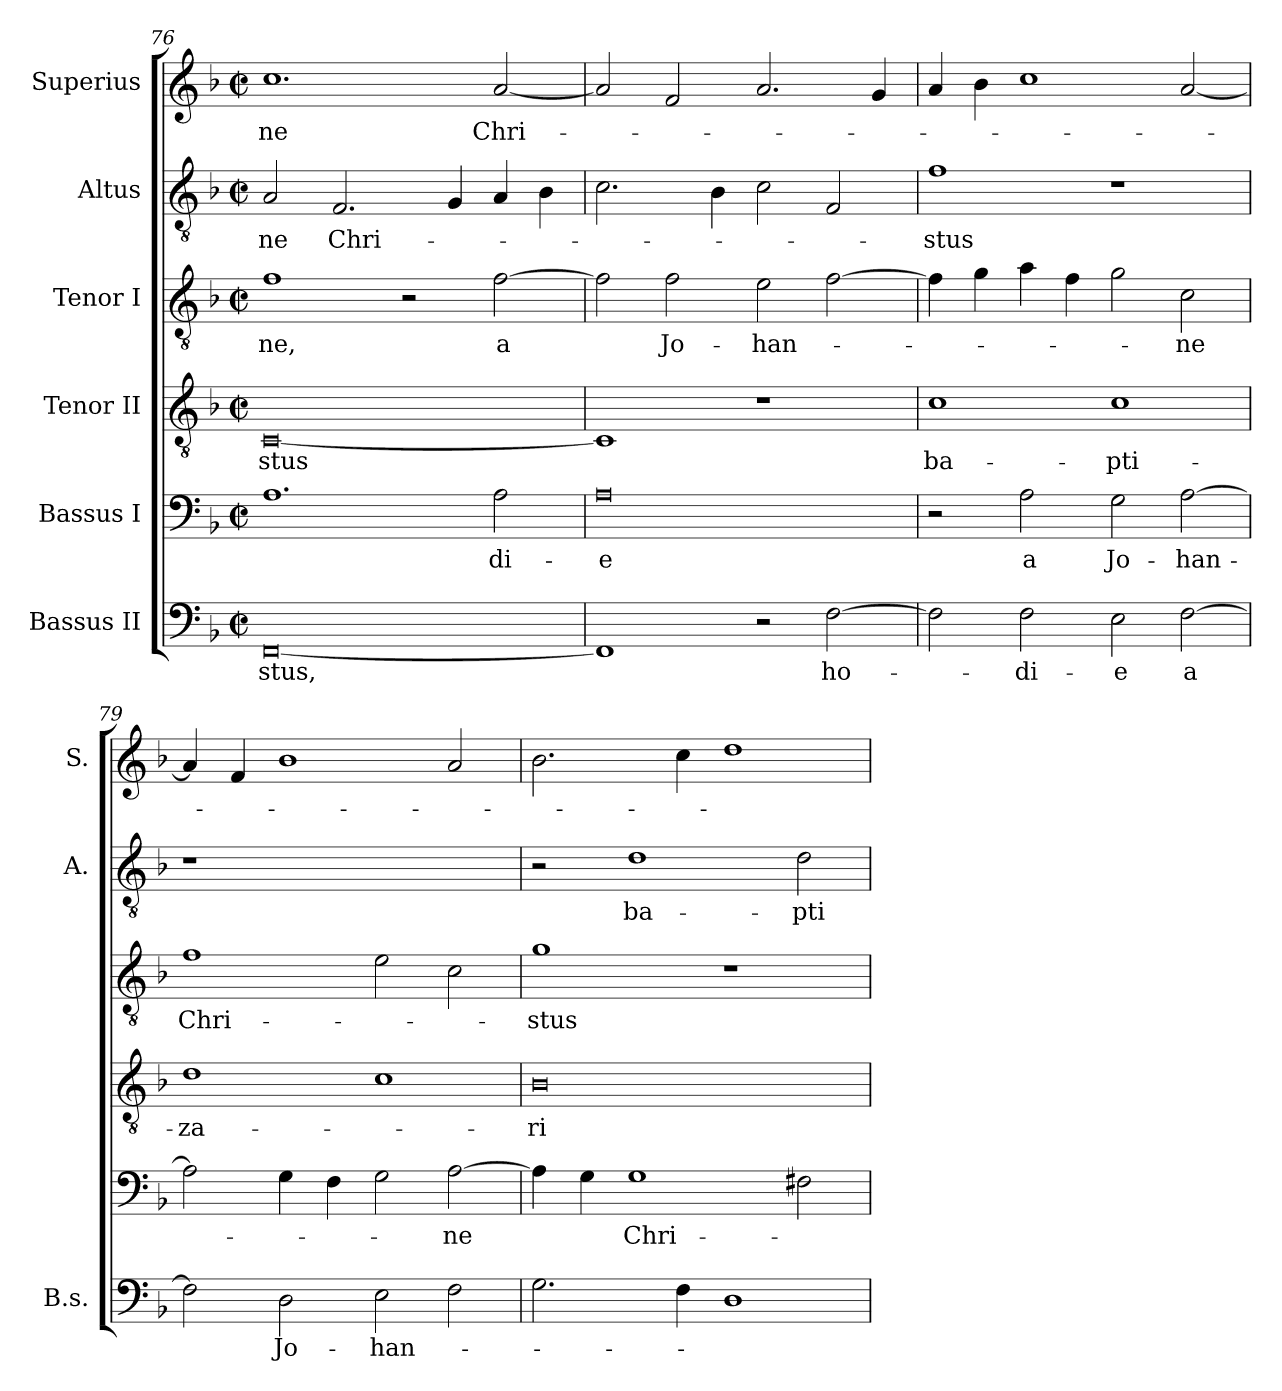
**kern	**text	**kern	**text	**kern	**text	**kern	**text	**kern	**text	**kern	**text
*part6	*part6	*part5	*part5	*part4	*part4	*part3	*part3	*part2	*part2	*part1	*part1
*staff6	*staff6	*staff5	*staff5	*staff4	*staff4	*staff3	*staff3	*staff2	*staff2	*staff1	*staff1
*I"Bassus II	*	*I"Bassus I	*	*I"Tenor II	*	*I"Tenor I	*	*I"Altus	*	*I"Superius	*
*I'B.s.	*	*	*	*	*	*	*	*I'A.	*	*I'S.	*
*clefF4	*	*clefF4	*	*clefGv2	*	*clefGv2	*	*clefGv2	*	*clefG2	*
*	*	*	*	*ITrd7c12	*	*ITrd7c12	*	*ITrd7c12	*	*	*
*k[b-]	*	*k[b-]	*	*k[b-]	*	*k[b-]	*	*k[b-]	*	*k[b-]	*
*F:	*	*F:	*	*F:	*	*F:	*	*F:	*	*F:	*
*M2/2	*	*M2/2	*	*M2/2	*	*M2/2	*	*M2/2	*	*M2/2	*
*met(c|)	*	*met(c|)	*	*met(c|)	*	*met(c|)	*	*met(c|)	*	*met(c|)	*
=76	=76	=76	=76	=76	=76	=76	=76	=76	=76	=76	=76
!	!LO:LY:b:color=#000000	!	!	!	!	!	!	!	!	!	!
!	!	!	!	!	!LO:LY:b:color=#000000	!	!	!	!	!	!
!	!	!	!	!	!	!	!LO:LY:b:color=#000000	!	!	!	!
!	!	!	!	!	!	!	!	!	!LO:LY:b:color=#000000	!	!
!	!	!	!	!	!	!	!	!	!	!	!LO:LY:b:color=#000000
[<0FFi	-stus,	1.Ai	.	[<0CCi	-stus	1Fi	-ne,	2AAi/	-ne	1.cci	-ne
!	!	!	!	!	!	!	!	!	!LO:LY:b:color=#000000	!	!
.	.	.	.	.	.	.	.	2.FFi/	Chri-	.	.
.	.	.	.	.	.	2r	.	.	.	.	.
.	.	.	.	.	.	.	.	4GGi/	.	.	.
!	!	!	!LO:LY:b:color=#000000	!	!	!	!	!	!	!	!
!	!	!	!	!	!	!	!LO:LY:b:color=#000000	!	!	!	!
!	!	!	!	!	!	!	!	!	!	!	!LO:LY:b:color=#000000
.	.	2Ai\	-di-	.	.	[>2Fi\	a	4AAi/	.	[<2ai/	Chri-
.	.	.	.	.	.	.	.	4BB-i\	.	.	.
=77	=77	=77	=77	=77	=77	=77	=77	=77	=77	=77	=77
!	!	!	!LO:LY:b:color=#000000	!	!	!	!	!	!	!	!
1FFi]	.	0Ai	-e	1CCi]	.	2Fi\]	.	2.Ci\	.	2ai/]	.
!	!	!	!	!	!	!	!LO:LY:b:color=#000000	!	!	!	!
.	.	.	.	.	.	2Fi\	Jo-	.	.	2fi/	.
.	.	.	.	.	.	.	.	4BB-i\	.	.	.
!	!	!	!	!	!	!	!LO:LY:b:color=#000000	!	!	!	!
2r	.	.	.	1r	.	2Ei\	-han-	2Ci\	.	2.ai/	.
!	!LO:LY:b:color=#000000	!	!	!	!	!	!	!	!	!	!
[>2Fi\	ho-	.	.	.	.	[>2Fi\	.	2FFi/	.	.	.
.	.	.	.	.	.	.	.	.	.	4gi/	.
=78	=78	=78	=78	=78	=78	=78	=78	=78	=78	=78	=78
!	!	!	!	!	!LO:LY:b:color=#000000	!	!	!	!	!	!
!	!	!	!	!	!	!	!	!	!LO:LY:b:color=#000000	!	!
2Fi\]	.	2r	.	1Ci	ba-	4Fi\]	.	1Fi	-stus	4ai/	.
.	.	.	.	.	.	4Gi\	.	.	.	4b-i\	.
!	!LO:LY:b:color=#000000	!	!	!	!	!	!	!	!	!	!
!	!	!	!LO:LY:b:color=#000000	!	!	!	!	!	!	!	!
2Fi\	-di-	2Ai\	a	.	.	4Ai\	.	.	.	1cci	.
.	.	.	.	.	.	4Fi\	.	.	.	.	.
!	!LO:LY:b:color=#000000	!	!	!	!	!	!	!	!	!	!
!	!	!	!LO:LY:b:color=#000000	!	!	!	!	!	!	!	!
!	!	!	!	!	!LO:LY:b:color=#000000	!	!	!	!	!	!
2Ei\	-e	2Gi\	Jo-	1Ci	-pti-	2Gi\	.	1r	.	.	.
!	!LO:LY:b:color=#000000	!	!	!	!	!	!	!	!	!	!
!	!	!	!LO:LY:b:color=#000000	!	!	!	!	!	!	!	!
!	!	!	!	!	!	!	!LO:LY:b:color=#000000	!	!	!	!
[>2Fi\	a	[>2Ai\	-han-	.	.	2Ci\	-ne	.	.	[<2ai/	.
!!LO:PB:g=z
=79	=79	=79	=79	=79	=79	=79	=79	=79	=79	=79	=79
!	!	!	!	!	!LO:LY:b:color=#000000	!	!	!	!	!	!
!	!	!	!	!	!	!	!LO:LY:b:color=#000000	!LO:N:vis=1	!	!	!
2Fi\]	.	2Ai\]	.	1Di	-za-	1Fi	Chri-	1r	.	4ai/]	.
.	.	.	.	.	.	.	.	.	.	4fi/	.
!	!LO:LY:b:color=#000000	!	!	!	!	!	!	!	!	!	!
2Di\	Jo-	4Gi\	.	.	.	.	.	.	.	1b-i	.
.	.	4Fi\	.	.	.	.	.	.	.	.	.
!	!LO:LY:b:color=#000000	!	!	!	!	!	!	!	!	!	!
2Ei\	-han-	2Gi\	.	1Ci	.	2Ei\	.	1ryy	.	.	.
!	!	!	!LO:LY:b:color=#000000	!	!	!	!	!	!	!	!
2Fi\	.	[>2Ai\	-ne	.	.	2Ci\	.	.	.	2ai/	.
=80	=80	=80	=80	=80	=80	=80	=80	=80	=80	=80	=80
!	!	!	!	!	!LO:LY:b:color=#000000	!	!	!	!	!	!
!	!	!	!	!	!	!	!LO:LY:b:color=#000000	!	!	!	!
2.Gi\	.	4Ai\]	.	0BB-i	-ri	1Gi	-stus	2r	.	2.b-i\	.
.	.	4Gi\	.	.	.	.	.	.	.	.	.
!	!	!	!LO:LY:b:color=#000000	!	!	!	!	!	!	!	!
!	!	!	!	!	!	!	!	!	!LO:LY:b:color=#000000	!	!
.	.	1Gi	Chri-	.	.	.	.	1Di	ba-	.	.
4Fi\	.	.	.	.	.	.	.	.	.	4cci\	.
1Di	.	.	.	.	.	1r	.	.	.	1ddi	.
!	!	!	!	!	!	!	!	!	!LO:LY:b:color=#000000	!	!
.	.	2F#Xi\	.	.	.	.	.	2Di\	-pti-	.	.
=	=	=	=	=	=	=	=	=	=	=	=
*-	*-	*-	*-	*-	*-	*-	*-	*-	*-	*-	*-
